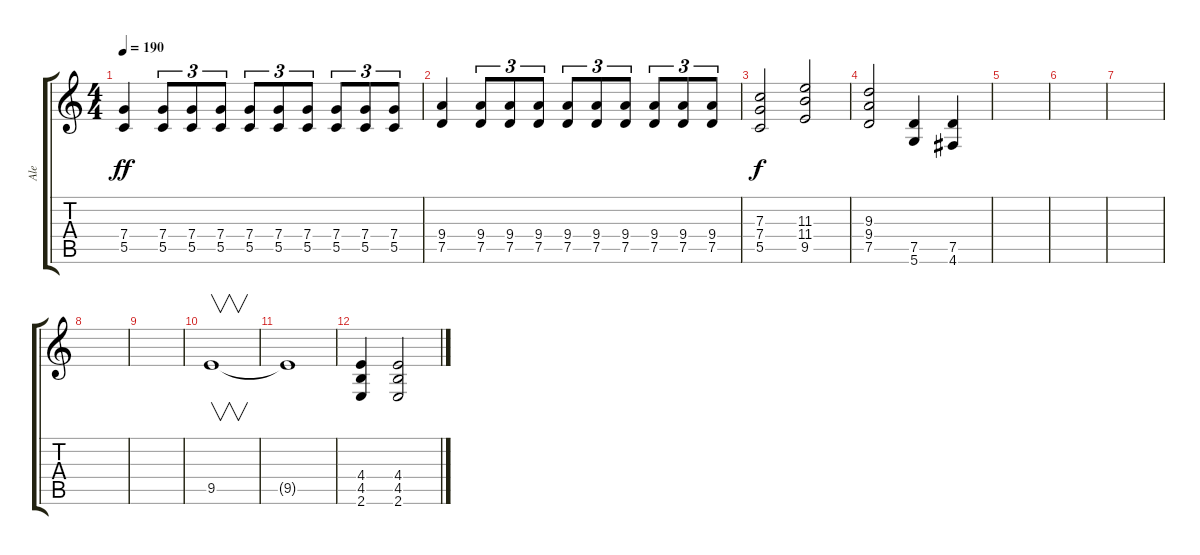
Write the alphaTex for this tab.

\track ("Ale" "Ale") {instrument overdrivenguitar}
\staff {score tabs}
\tuning (D4 A3 F3 C3 G2 D2) {hide}
\ts (4 4)
\tempo 190
\clef g2
\ks c
(7.4 5.5).4{dy ff} (7.4 5.5).8{tu (3 2)} (7.4 5.5).8{tu (3 2)} (7.4 5.5).8{tu (3 2)} (7.4 5.5).8{tu (3 2)} (7.4 5.5).8{tu (3 2)} (7.4 5.5).8{tu (3 2)} (7.4 5.5).8{tu (3 2)} (7.4 5.5).8{tu (3 2)} (7.4 5.5).8{tu (3 2)} |
(9.4 7.5).4 (9.4 7.5).8{tu (3 2)} (9.4 7.5).8{tu (3 2)} (9.4 7.5).8{tu (3 2)} (9.4 7.5).8{tu (3 2)} (9.4 7.5).8{tu (3 2)} (9.4 7.5).8{tu (3 2)} (9.4 7.5).8{tu (3 2)} (9.4 7.5).8{tu (3 2)} (9.4 7.5).8{tu (3 2)} |
(7.3 7.4 5.5).2{dy f} (11.3 11.4 9.5).2 |
(9.3 9.4 7.5).2 (7.5 5.6).4 (7.5 4.6).4 |
|
|
|
|
|
9.5.1{v} |
9.5{t}.1 |
(4.4 4.5 2.6).4 (4.4 4.5 2.6).2
